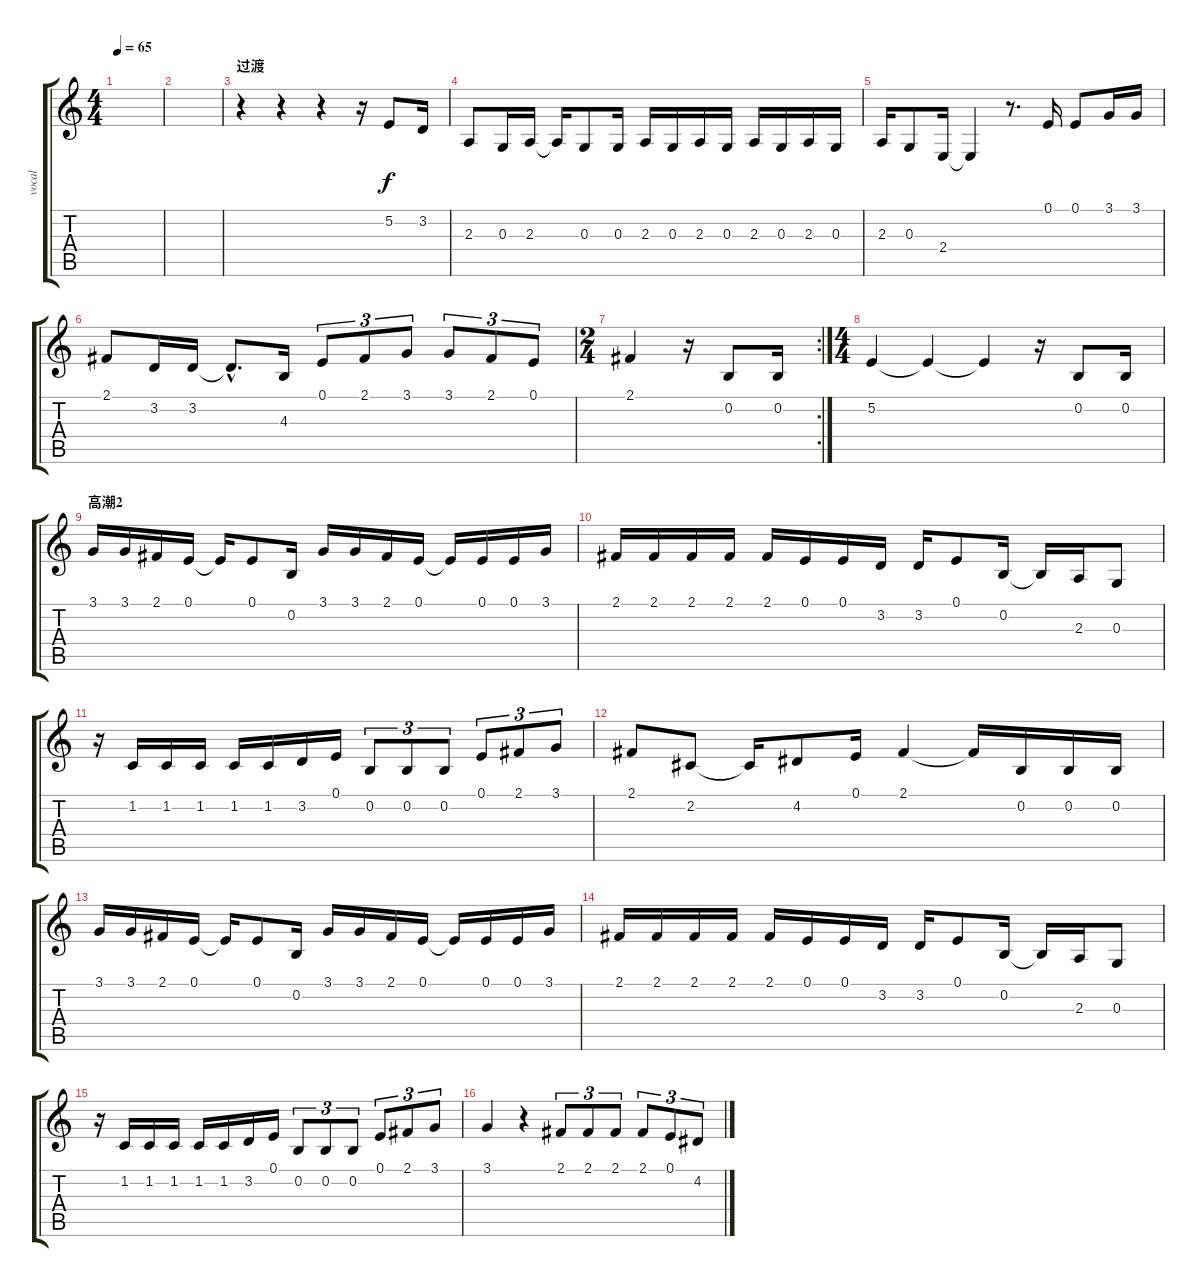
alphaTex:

\track ("vocal" "vocal") {instrument clarinet}
\staff {score tabs}
\tuning (E4 B3 G3 D3 A2 E2) {hide}
\ts (4 4)
\tempo 65
\clef g2
\ks c
|
|
\section ("" "过渡")
r.4 r.4 r.4 r.16 5.2.8 3.2.16 |
2.3.8 0.3.16 2.3.16 2.3{t}.16 0.3.8 0.3.16 2.3.16 0.3.16 2.3.16 0.3.16 2.3.16 0.3.16 2.3.16 0.3.16 |
2.3.16 0.3.8 2.4.16 2.4{t}.4 r.8{d} 0.1.16 0.1.8 3.1.16 3.1.16 |
2.1.8 3.2.16 3.2.16 3.2{hac t}.8{d} 4.3.16 0.1.8{tu (3 2)} 2.1.8{tu (3 2)} 3.1.8{tu (3 2)} 3.1.8{tu (3 2)} 2.1.8{tu (3 2)} 0.1.8{tu (3 2)} |
\rc 2
\ts (2 4)
2.1.4 r.16 0.2.8 0.2.16 |
\ts (4 4)
5.2.4 5.2{t}.4 5.2{t}.4 r.16 0.2.8 0.2.16 |
\section ("" "高潮2")
3.1.16 3.1.16 2.1.16 0.1.16 0.1{t}.16 0.1.8 0.2.16 3.1.16 3.1.16 2.1.16 0.1.16 0.1{t}.16 0.1.16 0.1.16 3.1.16 |
2.1.16 2.1.16 2.1.16 2.1.16 2.1.16 0.1.16 0.1.16 3.2.16 3.2.16 0.1.8 0.2.16 0.2{t}.16 2.3.16 0.3.8 |
r.16 1.2.16 1.2.16 1.2.16 1.2.16 1.2.16 3.2.16 0.1.16 0.2.8{tu (3 2)} 0.2.8{tu (3 2)} 0.2.8{tu (3 2)} 0.1.8{tu (3 2)} 2.1.8{tu (3 2)} 3.1.8{tu (3 2)} |
2.1.8 2.2.8 2.2{t}.16 4.2.8 0.1.16 2.1.4 2.1{t}.16 0.2.16 0.2.16 0.2.16 |
3.1.16 3.1.16 2.1.16 0.1.16 0.1{t}.16 0.1.8 0.2.16 3.1.16 3.1.16 2.1.16 0.1.16 0.1{t}.16 0.1.16 0.1.16 3.1.16 |
2.1.16 2.1.16 2.1.16 2.1.16 2.1.16 0.1.16 0.1.16 3.2.16 3.2.16 0.1.8 0.2.16 0.2{t}.16 2.3.16 0.3.8 |
r.16 1.2.16 1.2.16 1.2.16 1.2.16 1.2.16 3.2.16 0.1.16 0.2.8{tu (3 2)} 0.2.8{tu (3 2)} 0.2.8{tu (3 2)} 0.1.8{tu (3 2)} 2.1.8{tu (3 2)} 3.1.8{tu (3 2)} |
3.1.4 r.4 2.1.8{tu (3 2)} 2.1.8{tu (3 2)} 2.1.8{tu (3 2)} 2.1.8{tu (3 2)} 0.1.8{tu (3 2)} 4.2.8{tu (3 2)}
